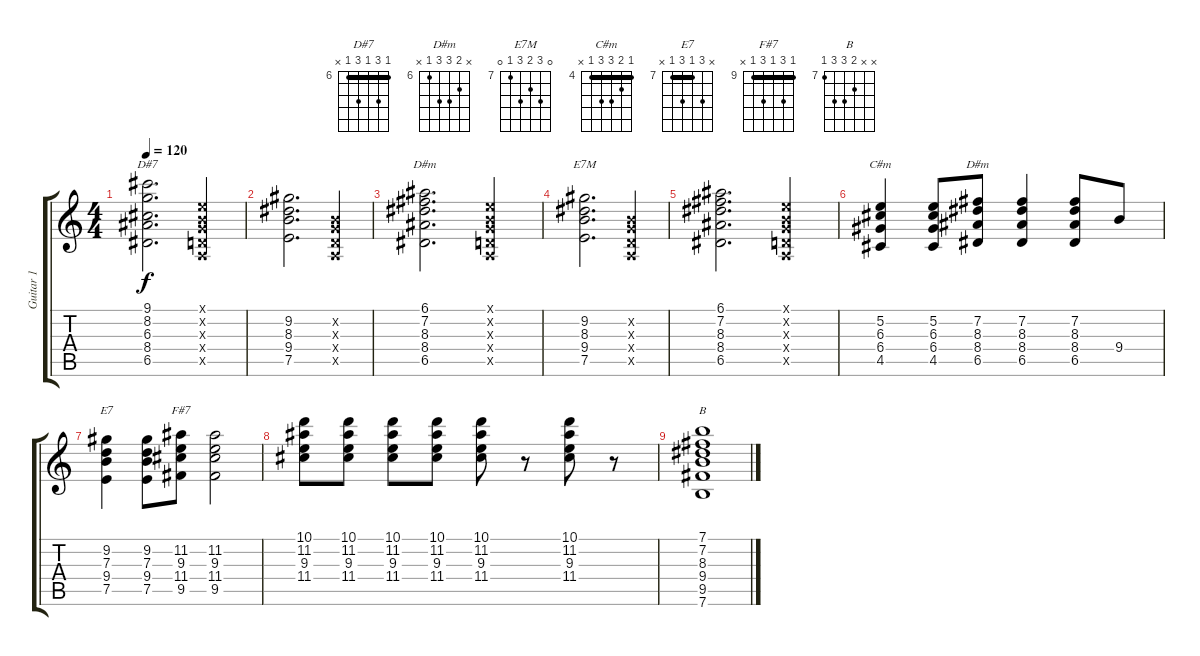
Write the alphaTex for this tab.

\track ("Guitar 1" "Guitar 1") {instrument electricguitarclean}
\staff {score tabs}
\tuning (E4 B3 G3 D3 A2 E2) {hide}
\chord ("D#7" 6 8 6 8 6 x) {firstfret 6 barre 6}
\chord ("D#m" 6 7 8 8 6 x) {firstfret 6 barre 6}
\chord ("E7M" 0 9 8 9 7 0) {firstfret 7}
\chord ("C#m" 4 5 6 6 4 x) {firstfret 4 barre 4}
\chord ("D#m" x 7 8 8 6 x) {firstfret 6}
\chord ("E7" x 9 7 9 7 x) {firstfret 7 barre 7}
\chord ("F#7" 9 11 9 11 9 x) {firstfret 9 barre 9}
\chord ("B" x x 8 9 9 7) {firstfret 7}
\ts (4 4)
\tempo 120
\clef g2
\ks c
(9.1 8.2 6.3 8.4 6.5).2{d ch "D#7" dy f} (0.1{x} 0.2{x} 0.3{x} 0.4{x} 0.5{x}).4 |
(9.2 8.3 9.4 7.5).2{d} (0.2{x} 0.3{x} 0.4{x} 0.5{x}).4 |
(6.1 7.2 8.3 8.4 6.5).2{d ch "D#m"} (0.1{x} 0.2{x} 0.3{x} 0.4{x} 0.5{x}).4 |
(9.2 8.3 9.4 7.5).2{d ch "E7M"} (0.2{x} 0.3{x} 0.4{x} 0.5{x}).4 |
(6.1 7.2 8.3 8.4 6.5).2{d} (0.1{x} 0.2{x} 0.3{x} 0.4{x} 0.5{x}).4 |
(5.2 6.3 6.4 4.5).4{ch "C#m"} (5.2 6.3 6.4 4.5).8 (7.2 8.3 8.4 6.5).8{ch "D#m"} (7.2 8.3 8.4 6.5).4 (7.2 8.3 8.4 6.5).8 9.4.8 |
(9.2 7.3 9.4 7.5).4{ch "E7"} (9.2 7.3 9.4 7.5).8 (11.2 9.3 11.4 9.5).8{ch "F#7"} (11.2 9.3 11.4 9.5).2 |
(10.1 11.2 9.3 11.4).8 (10.1 11.2 9.3 11.4).8 (10.1 11.2 9.3 11.4).8 (10.1 11.2 9.3 11.4).8 (10.1 11.2 9.3 11.4).8 r.8 (10.1 11.2 9.3 11.4).8 r.8 |
(7.1 7.2 8.3 9.4 9.5 7.6).1{ch "B"}
